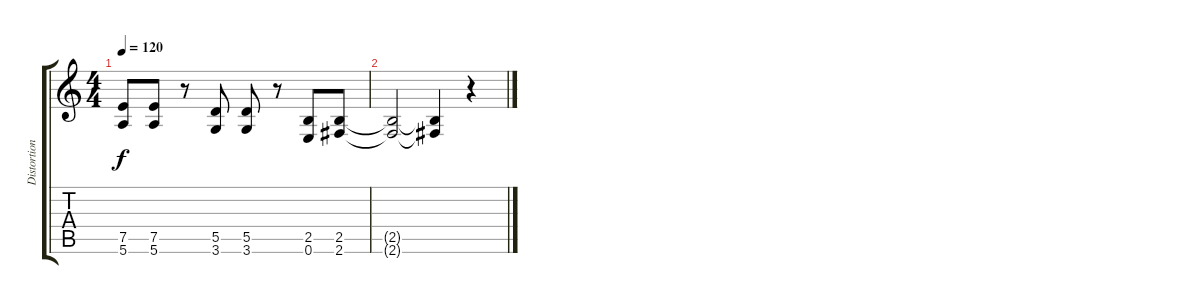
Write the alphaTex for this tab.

\track ("Distortion guitar" "Distortion") {instrument distortionguitar}
\staff {score tabs}
\tuning (E4 B3 G3 D3 A2 E2) {hide}
\ts (4 4)
\tempo 120
\clef g2
\ks c
(7.5 5.6).8{dy f} (7.5 5.6).8 r.8 (5.5 3.6).8 (5.5 3.6).8 r.8 (2.5 0.6).8 (2.5 2.6).8 |
(2.5{t} 2.6{t}).2 (2.5{t} 2.6{t}).4 r.4
